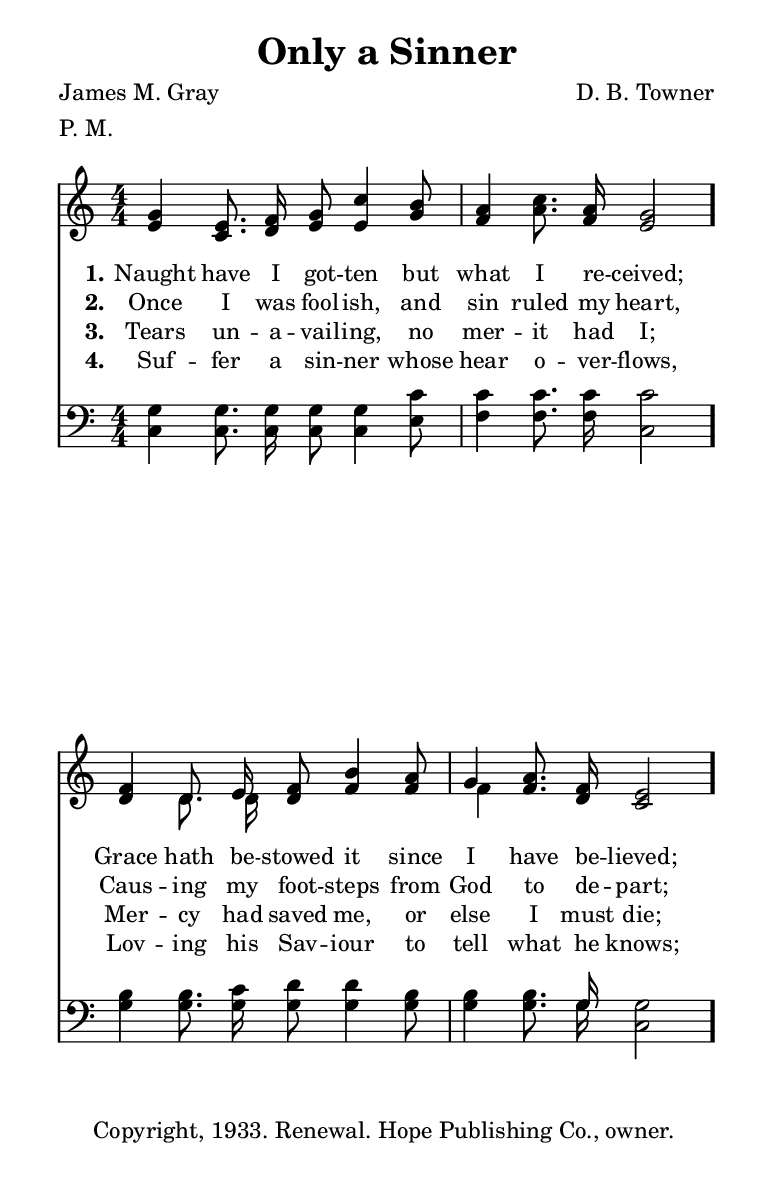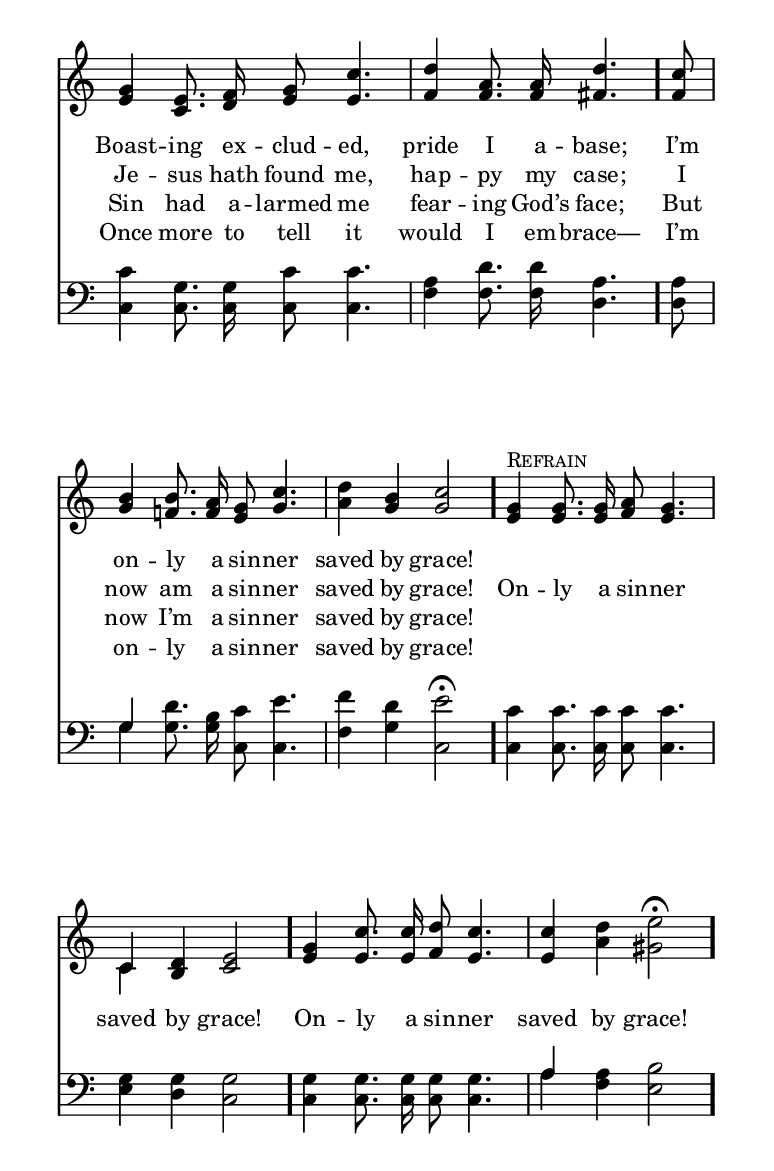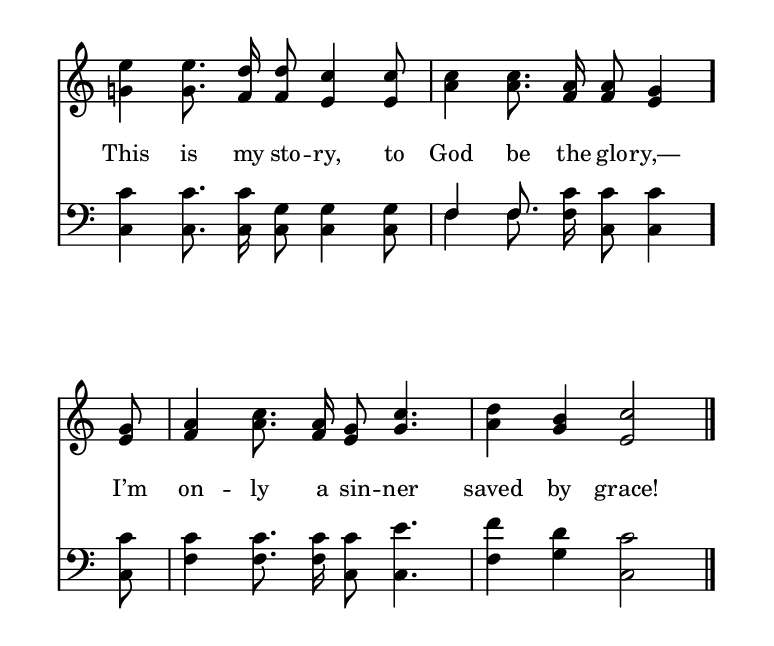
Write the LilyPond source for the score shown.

\include "common/global.ily"
\paper {
  \include "common/paper.ily"
}

\header{
  hymnnumber = "112"
  title = "Only a Sinner"
  tunename = ""
  meter = "P. M."
  poet = "James M. Gray"
  composer = "D. B. Towner" % Daniel B. Towner
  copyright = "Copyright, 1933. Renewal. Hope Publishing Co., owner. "
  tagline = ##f
}

% for fermata in MIDI
ta = { \tempo 4=80 }
tb = { \tempo 4=40 }

patternAA = { c4 c8. c16 c8 c4 c8 | c4 c8. c16 c2 }
patternAB = { c4 c8. c16 c8 c4 c8 | c4 c8. c16 c8 c4 }

patternBA = { c4 c8. c16 c8 c4. | c4 c8. c16 c4. }

patternCA = { c8 | c4 c8. c16 c8 c4. | c4 c4 c2 }

patternDA = { c4 c8. c16 c8 c4. | c4 c4 c2 }

global = {
  \include "common/overrides.ily"
  \override Staff.TimeSignature.style = #'numbered
  \time 4/4
  \override Score.MetronomeMark.transparent = ##t % hide all fermata changes too
  \ta
  \key c \major
  %\partial 4
  \autoBeamOff
}

notesSoprano = {
\global
\relative c'' {

  \changePitch \patternAA { g e f g c b | a c a g }
  \changePitch \patternAA { f d e f b a | g a f e }
  \changePitch \patternBA { g e f g c | d a a d }
  \changePitch \patternCA { c | b b a g c | d b c }

  << s^\markup { \small \caps "Refrain" }
  \changePitch \patternDA { g g g a g | c, d e } >>
  \changePitch \patternDA { g c c d c | c d \tb e \fermata \ta }
  \changePitch \patternAB { e e d d c c | c c a a g }
  \changePitch \patternCA { g | a c a g c | d b c }

  \bar "|."

}
}

notesAlto = {
\global
\relative e' {

  \changePitch \patternAA { e c d e e g | f a f e }
  \changePitch \patternAA { d d d d f f | f f d c }
  \changePitch \patternBA { e c d e e | f f f fis }
  \changePitch \patternCA { fis | g f! f e g | a g g }

  \changePitch \patternDA { e e e f e | c b c }
  \changePitch \patternDA { e e e f e | e a gis }
  \changePitch \patternAB { g! g f f e e | a a f f e }
  \changePitch \patternCA { e | f a f e g | a g e }

}
}

notesTenor = {
\global
\relative a {

  \changePitch \patternAA { g g g g g c | c c c c }
  \changePitch \patternAA { b b c d d b | b b g g }
  \changePitch \patternBA { c g g c c | a d d a }
  \changePitch \patternCA { a | g d' b c e | f d e }

  \changePitch \patternDA { c c c c c | g g g }
  \changePitch \patternDA { g g g g g | a a b }
  \changePitch \patternAB { c c c g g g | f f c' c c }
  \changePitch \patternCA { c | c c c c e | f d c }

}
}

notesBass = {
\global
\relative f {

  \changePitch \patternAA { c c c c c e | f f f c }
  \changePitch \patternAA { g' g g g g g | g g g c, }
  \changePitch \patternBA { c c c c c | f f f d }
  \changePitch \patternCA { d | g g g c, c | f g c, \fermata }

  \changePitch \patternDA { c c c c c | e d c }
  \changePitch \patternDA { c c c c c | a' f e }
  \changePitch \patternAB { c c c c c c | f f f c c }
  \changePitch \patternCA { c | f f f c c | f g c, }

}
}

Refrain = \lyricmode {

On -- ly a sin -- ner saved by grace! \bar "."
On -- ly a sin -- ner saved by grace! \bar "."
This is my sto -- ry, to God be the glo -- ry,— \bar "."
I’m on -- ly a sin -- ner saved by grace! \bar "."

}

wordsA = \lyricmode {
\set stanza = "1."

Naught have I got -- ten but what I re -- ceived; \bar "."
Grace hath be -- stowed it since I have be -- lieved; \bar "."
Boast -- ing ex -- clud -- ed, pride I a -- base; \bar "."
I’m on -- ly a sin -- ner saved by grace! \bar "."

}

wordsB = \lyricmode {
\set stanza = "2."

Once I was fool -- ish, and sin ruled my heart,
Caus -- ing my foot -- steps from God to de -- part;
Je -- sus hath found me, hap -- py my case;
I now am a sin -- ner saved by grace!

\Refrain

}

wordsC = \lyricmode {
\set stanza = "3."

Tears un -- a -- vail -- ing, no mer -- it had I;
Mer -- cy had saved me, or else I must die;
Sin had a -- larmed me fear -- ing God’s face;
But now I’m a sin -- ner saved by grace!

}

wordsD = \lyricmode {
\set stanza = "4."

Suf -- fer a sin -- ner whose hear o -- ver -- flows,
Lov -- ing his Sav -- iour to tell what he knows;
Once more to tell it would I em -- brace—
I’m on -- ly a sin -- ner saved by grace!

}

\score {
  \context ChoirStaff <<
    \context Staff = upper <<
      \set Staff.autoBeaming = ##f
      \set ChoirStaff.systemStartDelimiter = #'SystemStartBar
      \set ChoirStaff.printPartCombineTexts = ##f
      \partcombine #'(2 . 9) \notesSoprano \notesAlto
      \context NullVoice = sopranos { \voiceOne << \notesSoprano >> }
      \context NullVoice = altos { \voiceTwo << \notesAlto >> }
      \context Lyrics = one   \lyricsto sopranos \wordsA
      \context Lyrics = two   \lyricsto sopranos \wordsB
      \context Lyrics = three \lyricsto sopranos \wordsC
      \context Lyrics = four  \lyricsto sopranos \wordsD
    >>
    \context Staff = men <<
      \set Staff.autoBeaming = ##f
      \clef bass
      \set ChoirStaff.printPartCombineTexts = ##f
      \partcombine #'(2 . 9) \notesTenor \notesBass
      \context NullVoice = tenors { \voiceOne << \notesTenor >> }
      \context NullVoice = basses { \voiceTwo << \notesBass >> }
    >>
  >>
  \layout {
    \context { \Voice \remove "Forbid_line_break_engraver" }
    \include "common/layout.ily"
  }
  \midi{
    \include "common/midi.ily"
  }
}

\version "2.19.49"  % necessary for upgrading to future LilyPond versions.

% vi:set et ts=2 sw=2 ai nocindent syntax=lilypond:
